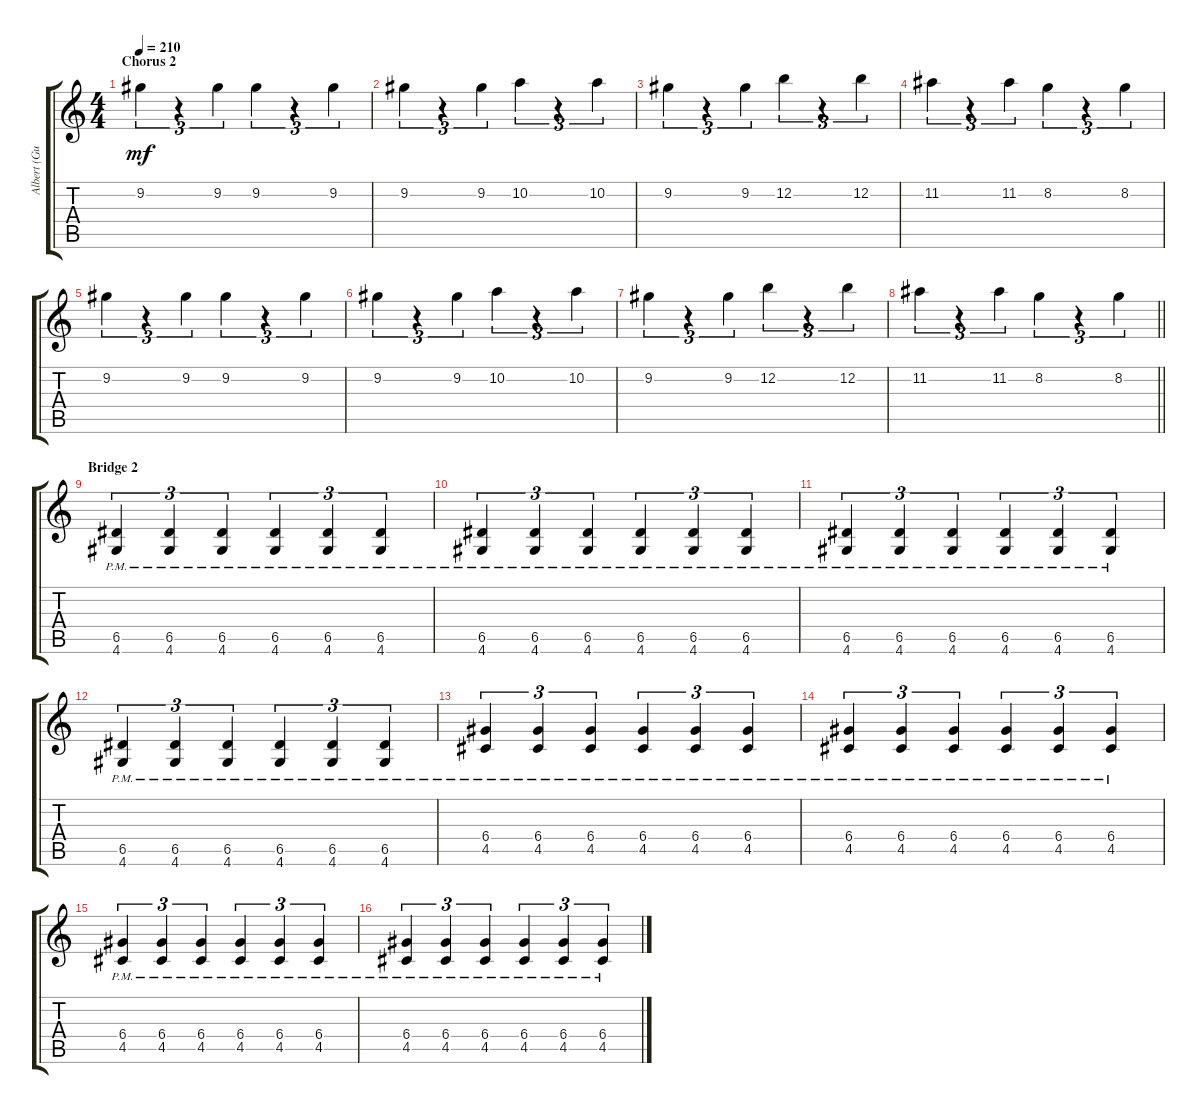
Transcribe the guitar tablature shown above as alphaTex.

\track ("Albert (Guitar 2)" "Albert (Gu") {instrument acousticguitarsteel}
\staff {score tabs}
\tuning (E4 B3 G3 D3 A2 E2) {hide}
\ts (4 4)
\section ("" "Chorus 2")
\tempo 210
\clef g2
\ks c
9.2.4{tu (3 2) dy mf} r.4{tu (3 2)} 9.2.4{tu (3 2)} 9.2.4{tu (3 2)} r.4{tu (3 2)} 9.2.4{tu (3 2)} |
9.2.4{tu (3 2)} r.4{tu (3 2)} 9.2.4{tu (3 2)} 10.2.4{tu (3 2)} r.4{tu (3 2)} 10.2.4{tu (3 2)} |
9.2.4{tu (3 2)} r.4{tu (3 2)} 9.2.4{tu (3 2)} 12.2.4{tu (3 2)} r.4{tu (3 2)} 12.2.4{tu (3 2)} |
11.2.4{tu (3 2)} r.4{tu (3 2)} 11.2.4{tu (3 2)} 8.2.4{tu (3 2)} r.4{tu (3 2)} 8.2.4{tu (3 2)} |
9.2.4{tu (3 2)} r.4{tu (3 2)} 9.2.4{tu (3 2)} 9.2.4{tu (3 2)} r.4{tu (3 2)} 9.2.4{tu (3 2)} |
9.2.4{tu (3 2)} r.4{tu (3 2)} 9.2.4{tu (3 2)} 10.2.4{tu (3 2)} r.4{tu (3 2)} 10.2.4{tu (3 2)} |
9.2.4{tu (3 2)} r.4{tu (3 2)} 9.2.4{tu (3 2)} 12.2.4{tu (3 2)} r.4{tu (3 2)} 12.2.4{tu (3 2)} |
\barLineRight lightlight
11.2.4{tu (3 2)} r.4{tu (3 2)} 11.2.4{tu (3 2)} 8.2.4{tu (3 2)} r.4{tu (3 2)} 8.2.4{tu (3 2)} |
\section ("" "Bridge 2")
(6.5{pm} 4.6{pm}).4{tu (3 2)} (6.5{pm} 4.6{pm}).4{tu (3 2)} (6.5{pm} 4.6{pm}).4{tu (3 2)} (6.5{pm} 4.6{pm}).4{tu (3 2)} (6.5{pm} 4.6{pm}).4{tu (3 2)} (6.5{pm} 4.6{pm}).4{tu (3 2)} |
(6.5{pm} 4.6{pm}).4{tu (3 2)} (6.5{pm} 4.6{pm}).4{tu (3 2)} (6.5{pm} 4.6{pm}).4{tu (3 2)} (6.5{pm} 4.6{pm}).4{tu (3 2)} (6.5{pm} 4.6{pm}).4{tu (3 2)} (6.5{pm} 4.6{pm}).4{tu (3 2)} |
(6.5{pm} 4.6{pm}).4{tu (3 2)} (6.5{pm} 4.6{pm}).4{tu (3 2)} (6.5{pm} 4.6{pm}).4{tu (3 2)} (6.5{pm} 4.6{pm}).4{tu (3 2)} (6.5{pm} 4.6{pm}).4{tu (3 2)} (6.5{pm} 4.6{pm}).4{tu (3 2)} |
(6.5{pm} 4.6{pm}).4{tu (3 2)} (6.5{pm} 4.6{pm}).4{tu (3 2)} (6.5{pm} 4.6{pm}).4{tu (3 2)} (6.5{pm} 4.6{pm}).4{tu (3 2)} (6.5{pm} 4.6{pm}).4{tu (3 2)} (6.5{pm} 4.6{pm}).4{tu (3 2)} |
(6.4{pm} 4.5{pm}).4{tu (3 2)} (6.4{pm} 4.5{pm}).4{tu (3 2)} (6.4{pm} 4.5{pm}).4{tu (3 2)} (6.4{pm} 4.5{pm}).4{tu (3 2)} (6.4{pm} 4.5{pm}).4{tu (3 2)} (6.4{pm} 4.5{pm}).4{tu (3 2)} |
(6.4{pm} 4.5{pm}).4{tu (3 2)} (6.4{pm} 4.5{pm}).4{tu (3 2)} (6.4{pm} 4.5{pm}).4{tu (3 2)} (6.4{pm} 4.5{pm}).4{tu (3 2)} (6.4{pm} 4.5{pm}).4{tu (3 2)} (6.4{pm} 4.5{pm}).4{tu (3 2)} |
(6.4{pm} 4.5{pm}).4{tu (3 2)} (6.4{pm} 4.5{pm}).4{tu (3 2)} (6.4{pm} 4.5{pm}).4{tu (3 2)} (6.4{pm} 4.5{pm}).4{tu (3 2)} (6.4{pm} 4.5{pm}).4{tu (3 2)} (6.4{pm} 4.5{pm}).4{tu (3 2)} |
(6.4{pm} 4.5{pm}).4{tu (3 2)} (6.4{pm} 4.5{pm}).4{tu (3 2)} (6.4{pm} 4.5{pm}).4{tu (3 2)} (6.4{pm} 4.5{pm}).4{tu (3 2)} (6.4{pm} 4.5{pm}).4{tu (3 2)} (6.4{pm} 4.5{pm}).4{tu (3 2)}
